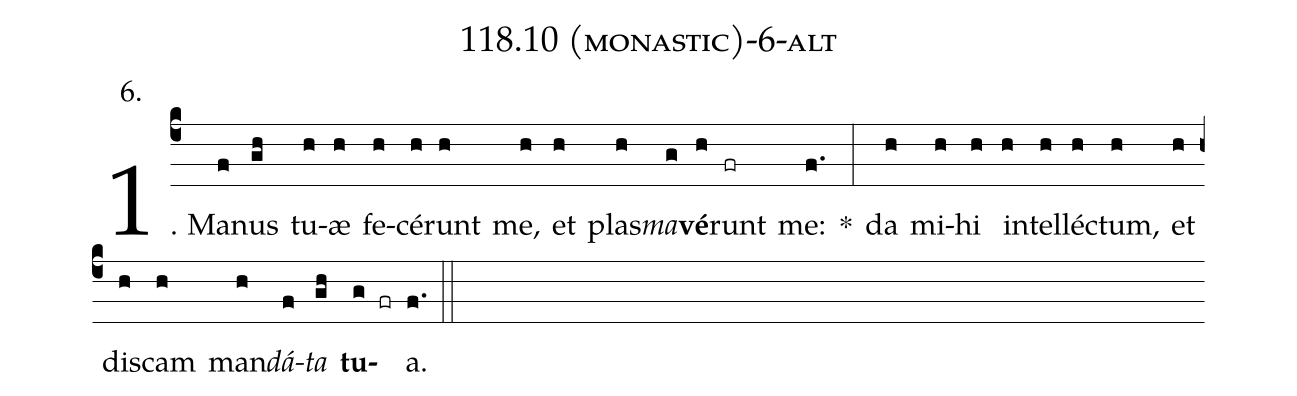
name: 118.10 (monastic)-6-alt;
annotation: 6.;
%%
(c4)1. Ma(f)nus(gh) tu(h)æ(h) fe(h)cé(h)runt(h) me,(h) et(h) plas(h)<i>ma</i>(g)<b>vé</b>(h)runt(fr) me:(f.) *(:) da(h) mi(h)hi(h) in(h)tel(h)léc(h)tum,(h) et(h) dis(h)cam(h) man(h)<i>dá</i>(f)<i>ta</i>(gh) <b>tu</b>(g fr)a.(f.) (::)
